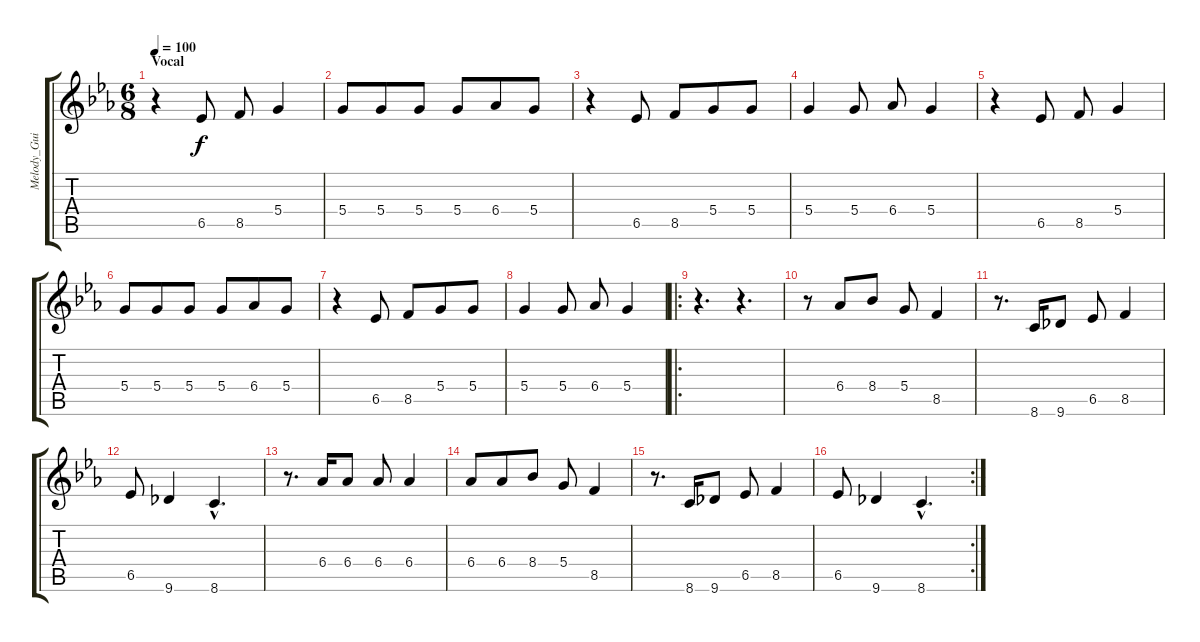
\track ("Melody_Guitar" "Melody_Gui") {instrument acousticguitarnylon}
\staff {score tabs}
\tuning (E4 B3 G3 D3 A2 E2) {hide}
\ts (6 8)
\section ("" "Vocal")
\tempo 100
\clef g2
\ks eb
r.4{dy f} 6.5.8 8.5.8 5.4.4 |
5.4.8 5.4.8 5.4.8 5.4.8 6.4.8 5.4.8 |
r.4 6.5.8 8.5.8 5.4.8 5.4.8 |
5.4.4 5.4.8 6.4.8 5.4.4 |
r.4 6.5.8 8.5.8 5.4.4 |
5.4.8 5.4.8 5.4.8 5.4.8 6.4.8 5.4.8 |
r.4 6.5.8 8.5.8 5.4.8 5.4.8 |
5.4.4 5.4.8 6.4.8 5.4.4 |
\ro
r.4{d} r.4{d} |
r.8 6.4.8 8.4.8 5.4.8 8.5.4 |
r.8{d} 8.6.16 9.6.8 6.5.8 8.5.4 |
6.5.8 9.6.4 8.6{hac}.4{d} |
r.8{d} 6.4.16 6.4.8 6.4.8 6.4.4 |
6.4.8 6.4.8 8.4.8 5.4.8 8.5.4 |
r.8{d} 8.6.16 9.6.8 6.5.8 8.5.4 |
\rc 2
6.5.8 9.6.4 8.6{hac}.4{d}
